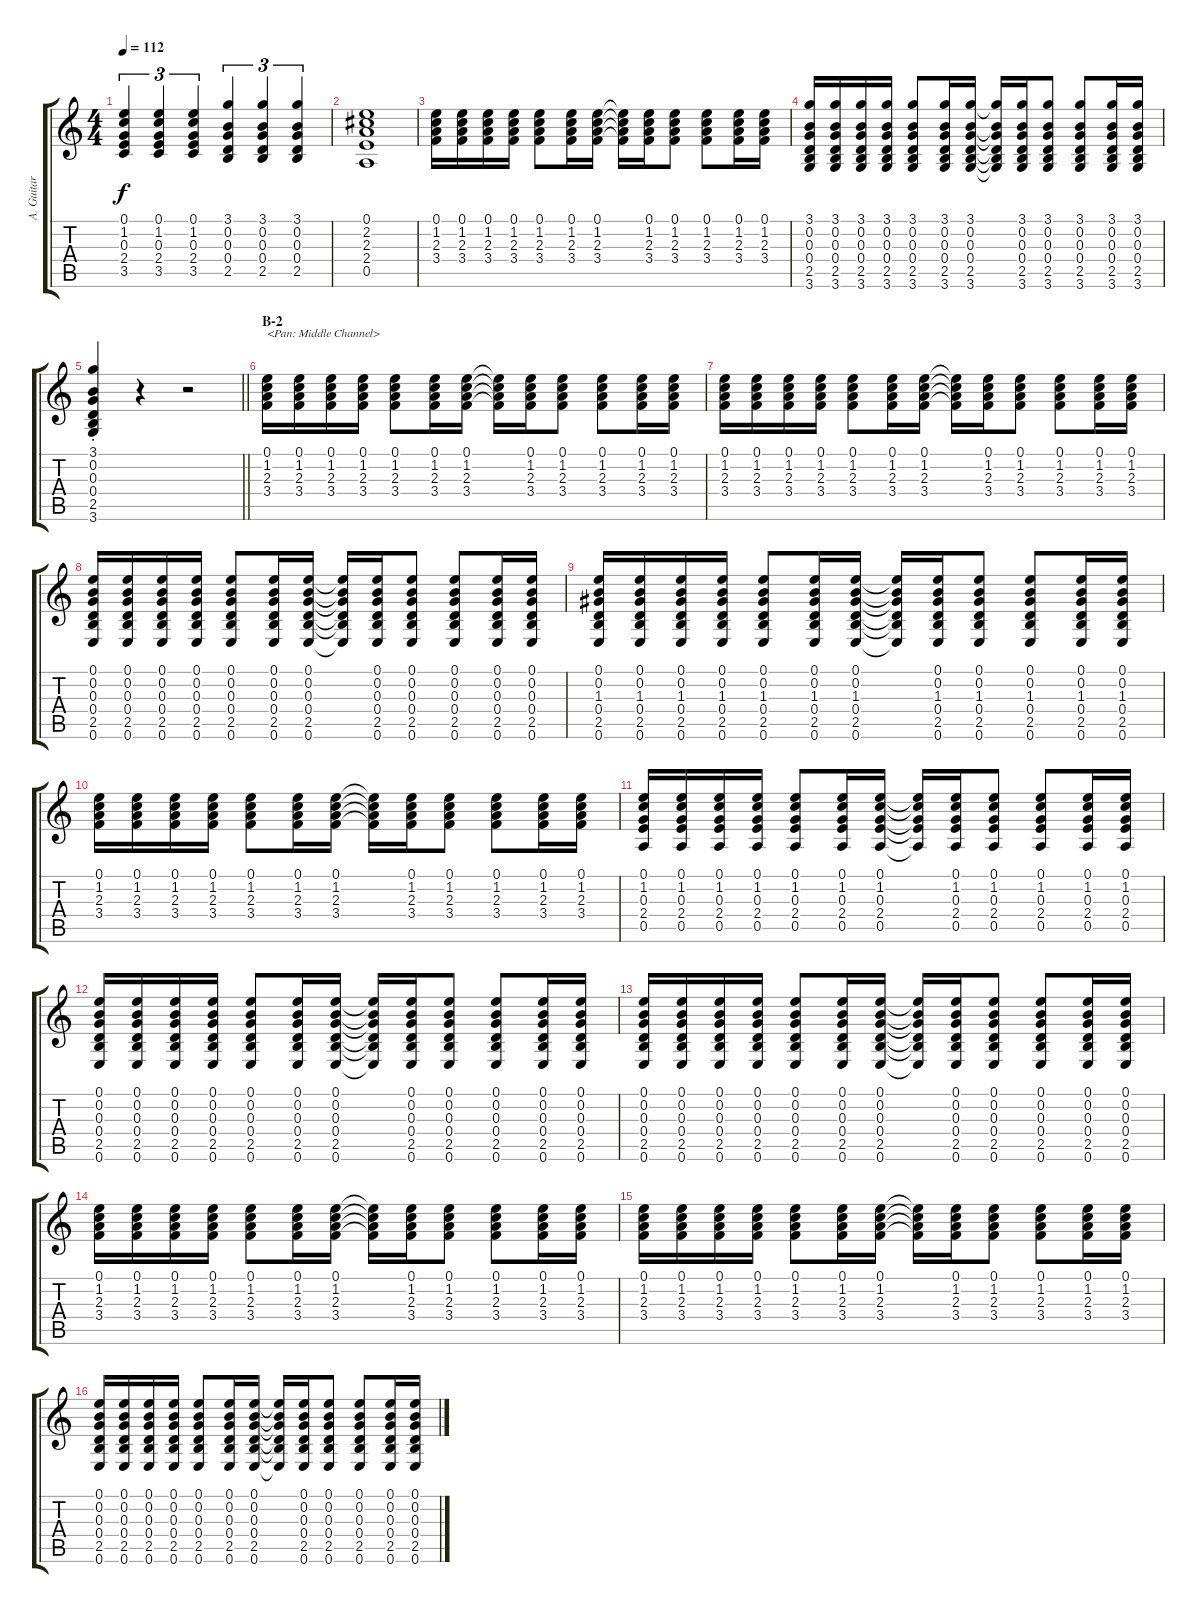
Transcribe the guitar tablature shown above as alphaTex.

\track ("A. Guitar I" "A. Guitar ") {instrument acousticguitarsteel}
\staff {score tabs}
\tuning (E4 B3 G3 D3 A2 E2) {hide}
\ts (4 4)
\tempo 112
\clef g2
\ks c
(0.1 1.2 0.3 2.4 3.5).4{tu (3 2) dy f} (0.1 1.2 0.3 2.4 3.5).4{tu (3 2)} (0.1 1.2 0.3 2.4 3.5).4{tu (3 2)} (3.1 0.2 0.3 0.4 2.5).4{tu (3 2)} (3.1 0.2 0.3 0.4 2.5).4{tu (3 2)} (3.1 0.2 0.3 0.4 2.5).4{tu (3 2)} |
(0.1 2.2 2.3 2.4 0.5).1 |
(0.1 1.2 2.3 3.4).16 (0.1 1.2 2.3 3.4).16 (0.1 1.2 2.3 3.4).16 (0.1 1.2 2.3 3.4).16 (0.1 1.2 2.3 3.4).8 (0.1 1.2 2.3 3.4).16 (0.1 1.2 2.3 3.4).16 (0.1{t} 1.2{t} 2.3{t} 3.4{t}).16 (0.1 1.2 2.3 3.4).16 (0.1 1.2 2.3 3.4).8 (0.1 1.2 2.3 3.4).8 (0.1 1.2 2.3 3.4).16 (0.1 1.2 2.3 3.4).16 |
(3.1 0.2 0.3 0.4 2.5 3.6).16 (3.1 0.2 0.3 0.4 2.5 3.6).16 (3.1 0.2 0.3 0.4 2.5 3.6).16 (3.1 0.2 0.3 0.4 2.5 3.6).16 (3.1 0.2 0.3 0.4 2.5 3.6).8 (3.1 0.2 0.3 0.4 2.5 3.6).16 (3.1 0.2 0.3 0.4 2.5 3.6).16 (3.1{t} 0.2{t} 0.3{t} 0.4{t} 2.5{t} 3.6{t}).16 (3.1 0.2 0.3 0.4 2.5 3.6).16 (3.1 0.2 0.3 0.4 2.5 3.6).8 (3.1 0.2 0.3 0.4 2.5 3.6).8 (3.1 0.2 0.3 0.4 2.5 3.6).16 (3.1 0.2 0.3 0.4 2.5 3.6).16 |
\barLineRight lightlight
(3.1{st} 0.2{st} 0.3{st} 0.4{st} 2.5{st} 3.6{st}).4 r.4 r.2 |
\section ("" "B-2")
(0.1 1.2 2.3 3.4).16{txt "<Pan: Middle Channel>" balance 8} (0.1 1.2 2.3 3.4).16 (0.1 1.2 2.3 3.4).16 (0.1 1.2 2.3 3.4).16 (0.1 1.2 2.3 3.4).8 (0.1 1.2 2.3 3.4).16 (0.1 1.2 2.3 3.4).16 (0.1{t} 1.2{t} 2.3{t} 3.4{t}).16 (0.1 1.2 2.3 3.4).16 (0.1 1.2 2.3 3.4).8 (0.1 1.2 2.3 3.4).8 (0.1 1.2 2.3 3.4).16 (0.1 1.2 2.3 3.4).16 |
(0.1 1.2 2.3 3.4).16 (0.1 1.2 2.3 3.4).16 (0.1 1.2 2.3 3.4).16 (0.1 1.2 2.3 3.4).16 (0.1 1.2 2.3 3.4).8 (0.1 1.2 2.3 3.4).16 (0.1 1.2 2.3 3.4).16 (0.1{t} 1.2{t} 2.3{t} 3.4{t}).16 (0.1 1.2 2.3 3.4).16 (0.1 1.2 2.3 3.4).8 (0.1 1.2 2.3 3.4).8 (0.1 1.2 2.3 3.4).16 (0.1 1.2 2.3 3.4).16 |
(0.1 0.2 0.3 0.4 2.5 0.6).16 (0.1 0.2 0.3 0.4 2.5 0.6).16 (0.1 0.2 0.3 0.4 2.5 0.6).16 (0.1 0.2 0.3 0.4 2.5 0.6).16 (0.1 0.2 0.3 0.4 2.5 0.6).8 (0.1 0.2 0.3 0.4 2.5 0.6).16 (0.1 0.2 0.3 0.4 2.5 0.6).16 (0.1{t} 0.2{t} 0.3{t} 0.4{t} 2.5{t} 0.6{t}).16 (0.1 0.2 0.3 0.4 2.5 0.6).16 (0.1 0.2 0.3 0.4 2.5 0.6).8 (0.1 0.2 0.3 0.4 2.5 0.6).8 (0.1 0.2 0.3 0.4 2.5 0.6).16 (0.1 0.2 0.3 0.4 2.5 0.6).16 |
(0.1 0.2 1.3 0.4 2.5 0.6).16 (0.1 0.2 1.3 0.4 2.5 0.6).16 (0.1 0.2 1.3 0.4 2.5 0.6).16 (0.1 0.2 1.3 0.4 2.5 0.6).16 (0.1 0.2 1.3 0.4 2.5 0.6).8 (0.1 0.2 1.3 0.4 2.5 0.6).16 (0.1 0.2 1.3 0.4 2.5 0.6).16 (0.1{t} 0.2{t} 1.3{t} 0.4{t} 2.5{t} 0.6{t}).16 (0.1 0.2 1.3 0.4 2.5 0.6).16 (0.1 0.2 1.3 0.4 2.5 0.6).8 (0.1 0.2 1.3 0.4 2.5 0.6).8 (0.1 0.2 1.3 0.4 2.5 0.6).16 (0.1 0.2 1.3 0.4 2.5 0.6).16 |
(0.1 1.2 2.3 3.4).16 (0.1 1.2 2.3 3.4).16 (0.1 1.2 2.3 3.4).16 (0.1 1.2 2.3 3.4).16 (0.1 1.2 2.3 3.4).8 (0.1 1.2 2.3 3.4).16 (0.1 1.2 2.3 3.4).16 (0.1{t} 1.2{t} 2.3{t} 3.4{t}).16 (0.1 1.2 2.3 3.4).16 (0.1 1.2 2.3 3.4).8 (0.1 1.2 2.3 3.4).8 (0.1 1.2 2.3 3.4).16 (0.1 1.2 2.3 3.4).16 |
(0.1 1.2 0.3 2.4 0.5).16 (0.1 1.2 0.3 2.4 0.5).16 (0.1 1.2 0.3 2.4 0.5).16 (0.1 1.2 0.3 2.4 0.5).16 (0.1 1.2 0.3 2.4 0.5).8 (0.1 1.2 0.3 2.4 0.5).16 (0.1 1.2 0.3 2.4 0.5).16 (0.1{t} 1.2{t} 0.3{t} 2.4{t} 0.5{t}).16 (0.1 1.2 0.3 2.4 0.5).16 (0.1 1.2 0.3 2.4 0.5).8 (0.1 1.2 0.3 2.4 0.5).8 (0.1 1.2 0.3 2.4 0.5).16 (0.1 1.2 0.3 2.4 0.5).16 |
(0.1 0.2 0.3 0.4 2.5 0.6).16 (0.1 0.2 0.3 0.4 2.5 0.6).16 (0.1 0.2 0.3 0.4 2.5 0.6).16 (0.1 0.2 0.3 0.4 2.5 0.6).16 (0.1 0.2 0.3 0.4 2.5 0.6).8 (0.1 0.2 0.3 0.4 2.5 0.6).16 (0.1 0.2 0.3 0.4 2.5 0.6).16 (0.1{t} 0.2{t} 0.3{t} 0.4{t} 2.5{t} 0.6{t}).16 (0.1 0.2 0.3 0.4 2.5 0.6).16 (0.1 0.2 0.3 0.4 2.5 0.6).8 (0.1 0.2 0.3 0.4 2.5 0.6).8 (0.1 0.2 0.3 0.4 2.5 0.6).16 (0.1 0.2 0.3 0.4 2.5 0.6).16 |
(0.1 0.2 0.3 0.4 2.5 0.6).16 (0.1 0.2 0.3 0.4 2.5 0.6).16 (0.1 0.2 0.3 0.4 2.5 0.6).16 (0.1 0.2 0.3 0.4 2.5 0.6).16 (0.1 0.2 0.3 0.4 2.5 0.6).8 (0.1 0.2 0.3 0.4 2.5 0.6).16 (0.1 0.2 0.3 0.4 2.5 0.6).16 (0.1{t} 0.2{t} 0.3{t} 0.4{t} 2.5{t} 0.6{t}).16 (0.1 0.2 0.3 0.4 2.5 0.6).16 (0.1 0.2 0.3 0.4 2.5 0.6).8 (0.1 0.2 0.3 0.4 2.5 0.6).8 (0.1 0.2 0.3 0.4 2.5 0.6).16 (0.1 0.2 0.3 0.4 2.5 0.6).16 |
(0.1 1.2 2.3 3.4).16 (0.1 1.2 2.3 3.4).16 (0.1 1.2 2.3 3.4).16 (0.1 1.2 2.3 3.4).16 (0.1 1.2 2.3 3.4).8 (0.1 1.2 2.3 3.4).16 (0.1 1.2 2.3 3.4).16 (0.1{t} 1.2{t} 2.3{t} 3.4{t}).16 (0.1 1.2 2.3 3.4).16 (0.1 1.2 2.3 3.4).8 (0.1 1.2 2.3 3.4).8 (0.1 1.2 2.3 3.4).16 (0.1 1.2 2.3 3.4).16 |
(0.1 1.2 2.3 3.4).16 (0.1 1.2 2.3 3.4).16 (0.1 1.2 2.3 3.4).16 (0.1 1.2 2.3 3.4).16 (0.1 1.2 2.3 3.4).8 (0.1 1.2 2.3 3.4).16 (0.1 1.2 2.3 3.4).16 (0.1{t} 1.2{t} 2.3{t} 3.4{t}).16 (0.1 1.2 2.3 3.4).16 (0.1 1.2 2.3 3.4).8 (0.1 1.2 2.3 3.4).8 (0.1 1.2 2.3 3.4).16 (0.1 1.2 2.3 3.4).16 |
(0.1 0.2 0.3 0.4 2.5 0.6).16 (0.1 0.2 0.3 0.4 2.5 0.6).16 (0.1 0.2 0.3 0.4 2.5 0.6).16 (0.1 0.2 0.3 0.4 2.5 0.6).16 (0.1 0.2 0.3 0.4 2.5 0.6).8 (0.1 0.2 0.3 0.4 2.5 0.6).16 (0.1 0.2 0.3 0.4 2.5 0.6).16 (0.1{t} 0.2{t} 0.3{t} 0.4{t} 2.5{t} 0.6{t}).16 (0.1 0.2 0.3 0.4 2.5 0.6).16 (0.1 0.2 0.3 0.4 2.5 0.6).8 (0.1 0.2 0.3 0.4 2.5 0.6).8 (0.1 0.2 0.3 0.4 2.5 0.6).16 (0.1 0.2 0.3 0.4 2.5 0.6).16
